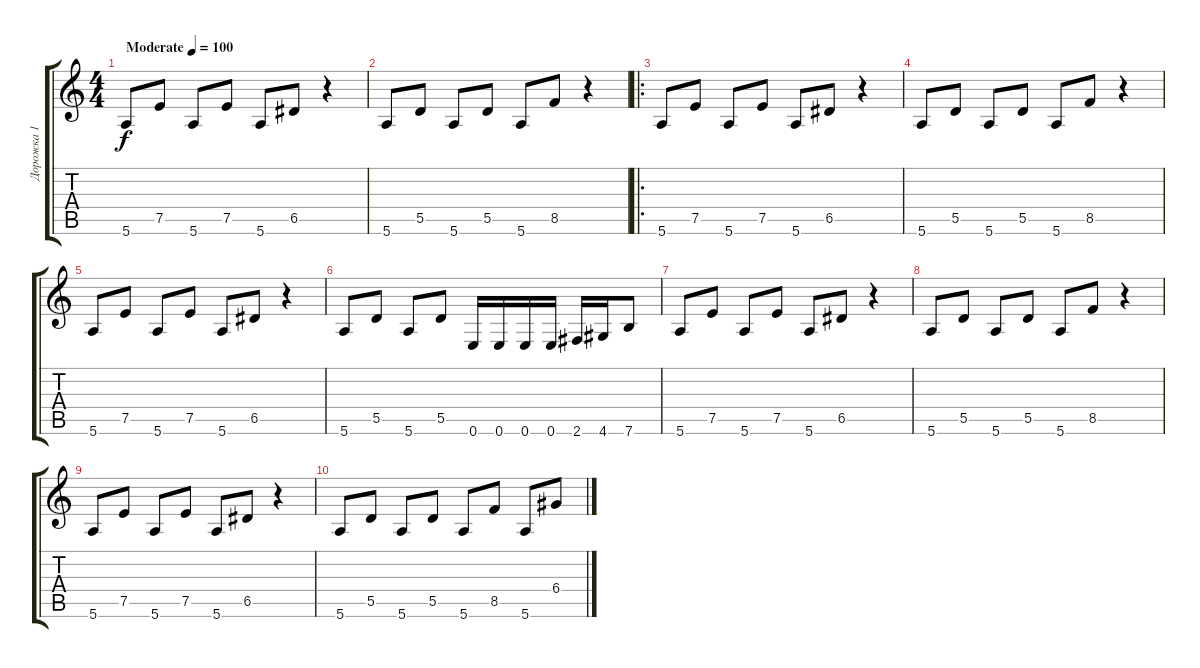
\track ("Дорожка 1" "Дорожка 1") {instrument distortionguitar}
\staff {score tabs}
\tuning (E4 B3 G3 D3 A2 E2) {hide}
\ts (4 4)
\tempo (100 "Moderate")
\clef g2
\ks c
5.6.8{dy f instrument distortionguitar} 7.5.8 5.6.8 7.5.8 5.6.8 6.5.8 r.4 |
5.6.8 5.5.8 5.6.8 5.5.8 5.6.8 8.5.8 r.4 |
\ro
5.6.8 7.5.8 5.6.8 7.5.8 5.6.8 6.5.8 r.4 |
5.6.8 5.5.8 5.6.8 5.5.8 5.6.8 8.5.8 r.4 |
5.6.8 7.5.8 5.6.8 7.5.8 5.6.8 6.5.8 r.4 |
5.6.8 5.5.8 5.6.8 5.5.8 0.6.16 0.6.16 0.6.16 0.6.16 2.6.16 4.6.16 7.6.8 |
5.6.8 7.5.8 5.6.8 7.5.8 5.6.8 6.5.8 r.4 |
5.6.8 5.5.8 5.6.8 5.5.8 5.6.8 8.5.8 r.4 |
5.6.8 7.5.8 5.6.8 7.5.8 5.6.8 6.5.8 r.4 |
5.6.8 5.5.8 5.6.8 5.5.8 5.6.8 8.5.8 5.6.8 6.4.8
